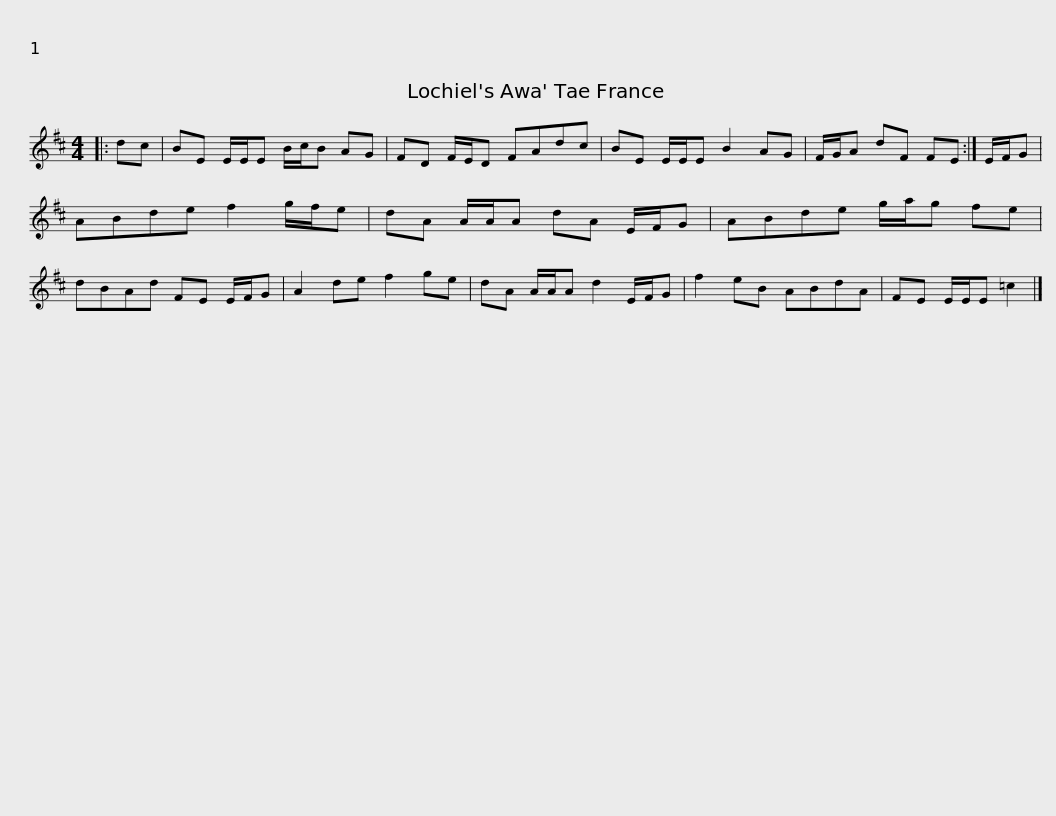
X:1
L:1/8
M:4/4
I:linebreak $
K:D
V:1 treble
V:1
|: dc | BE E/E/E B/c/B AG | FD F/E/D FAdc | BE E/E/E B2 AG | F/G/A dF FE :| %5
 E/F/G |$ ABde f2 g/f/e | dA A/A/A dA E/F/G | ABde g/a/g fe | dBAd FE E/F/G | %10
 A2 de f2 ge |$ dA A/A/A d2 E/F/G | f2 eB ABdA | FE E/E/E =c2 |] %14
